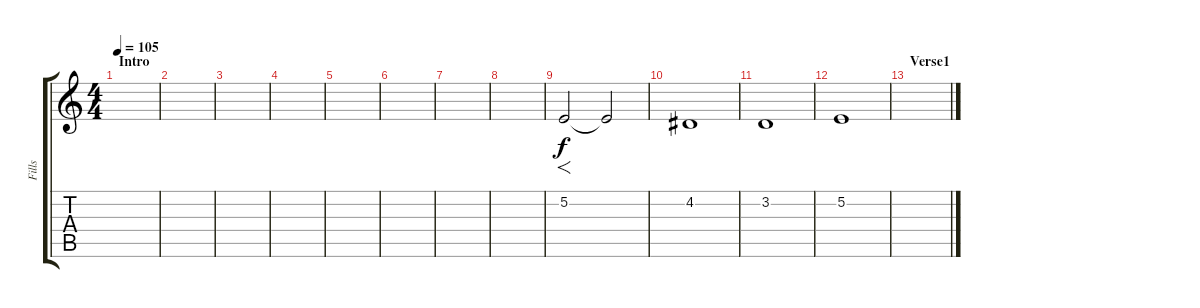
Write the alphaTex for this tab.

\track ("Fills" "Fills") {instrument stringensemble1}
\staff {score tabs}
\tuning (E4 B3 G3 D3 A2 E2) {hide}
\ts (4 4)
\section ("" "Intro")
\tempo 105
\clef g2
\ks c
|
|
|
|
|
|
|
|
5.2.2{f} 5.2{t}.2 |
4.2.1 |
3.2.1 |
5.2.1 |
\section ("" "Verse1")
